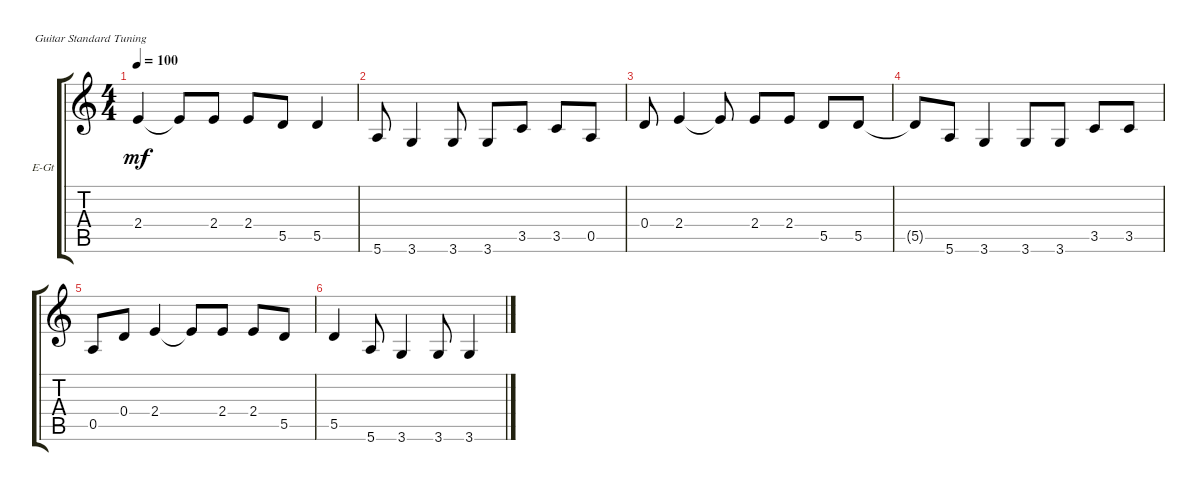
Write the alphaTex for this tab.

\defaultSystemsLayout 4
\bracketExtendMode groupsimilarinstruments
\firstSystemTrackNameOrientation horizontal
\otherSystemsTrackNameOrientation horizontal
\track ("Electric Guitar" "E-Gt") {instrument electricguitarclean}
\staff {score tabs}
\tuning (E4 B3 G3 D3 A2 E2)
\ts (4 4)
\tempo 100
\clef g2
\scale
0.487395
\ks c
2.4.4{dy mf instrument electricguitarclean} 2.4{t}.8 2.4.8 2.4.8 5.5.8 5.5.4 |
\scale
0.256303 5.6.8 3.6.4 3.6.8 3.6.8 3.5.8 3.5.8 0.5.8 |
\scale
0.256303 0.4.8 2.4.4 2.4{t}.8 2.4.8 2.4.8 5.5.8 5.5.8 |
5.5{t}.8 5.6.8 3.6.4 3.6.8 3.6.8 3.5.8 3.5.8 |
0.5.8 0.4.8 2.4.4 2.4{t}.8 2.4.8 2.4.8 5.5.8 |
5.5.4 5.6.8 3.6.4 3.6.8 3.6.4
